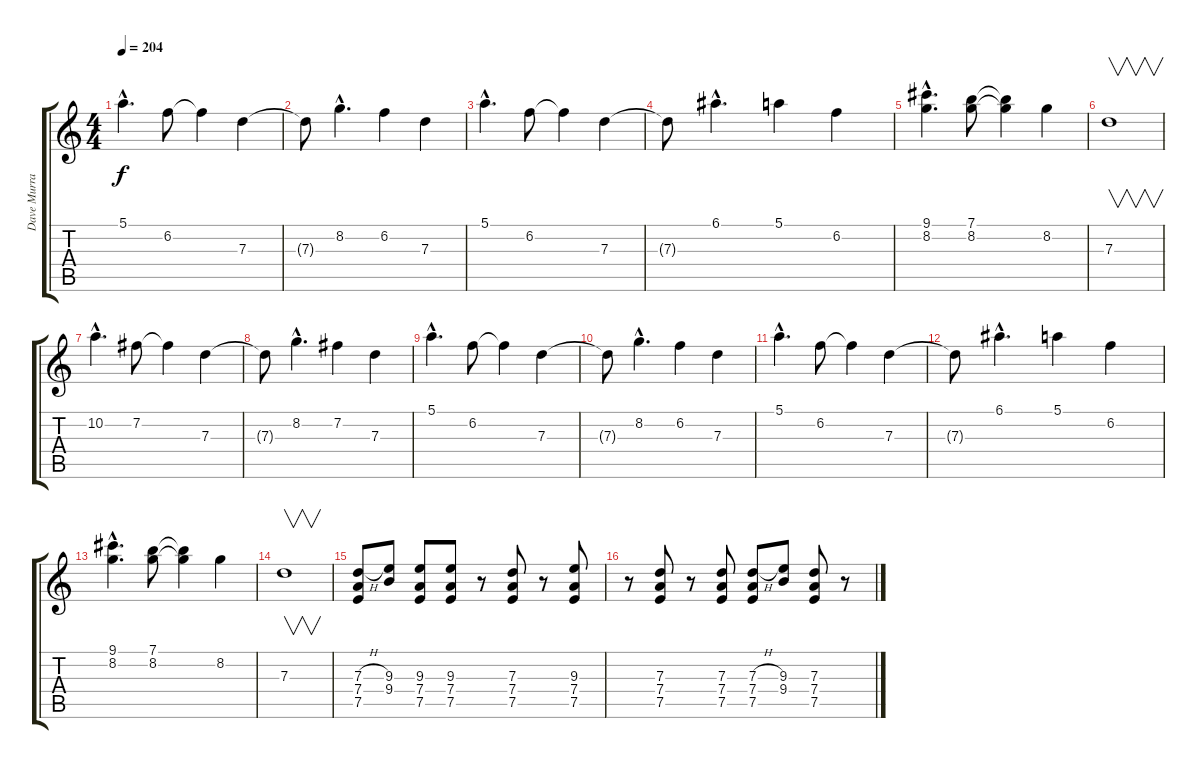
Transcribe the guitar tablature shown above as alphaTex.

\track ("Dave Murray (Distortion Guitar)" "Dave Murra") {instrument distortionguitar}
\staff {score tabs}
\tuning (E4 B3 G3 D3 A2 E2) {hide}
\ts (4 4)
\tempo 204
\clef g2
\ks c
5.1{hac}.4{d dy f} 6.2.8 6.2{t}.4 7.3.4 |
7.3{t}.8 8.2{hac}.4{d} 6.2.4 7.3.4 |
5.1{hac}.4{d} 6.2.8 6.2{t}.4 7.3.4 |
7.3{t}.8 6.1{hac}.4{d} 5.1.4 6.2.4 |
(9.1{hac} 8.2{hac}).4{d} (7.1 8.2).8 (7.1{t} 8.2{t}).4 8.2.4 |
7.3.1{v} |
10.2{hac}.4{d} 7.2.8 7.2{t}.4 7.3.4 |
7.3{t}.8 8.2{hac}.4{d} 7.2.4 7.3.4 |
5.1{hac}.4{d} 6.2.8 6.2{t}.4 7.3.4 |
7.3{t}.8 8.2{hac}.4{d} 6.2.4 7.3.4 |
5.1{hac}.4{d} 6.2.8 6.2{t}.4 7.3.4 |
7.3{t}.8 6.1{hac}.4{d} 5.1.4 6.2.4 |
(9.1{hac} 8.2{hac}).4{d} (7.1 8.2).8 (7.1{t} 8.2{t}).4 8.2.4 |
7.3.1{v} |
(7.3{h} 7.4 7.5).8 (9.3 9.4).8 (9.3 7.4 7.5).8 (9.3 7.4 7.5).8 r.8 (7.3 7.4 7.5).8 r.8 (9.3 7.4 7.5).8 |
r.8 (7.3 7.4 7.5).8 r.8 (7.3 7.4 7.5).8 (7.3{h} 7.4 7.5).8 (9.3 9.4).8 (7.3 7.4 7.5).8 r.8
